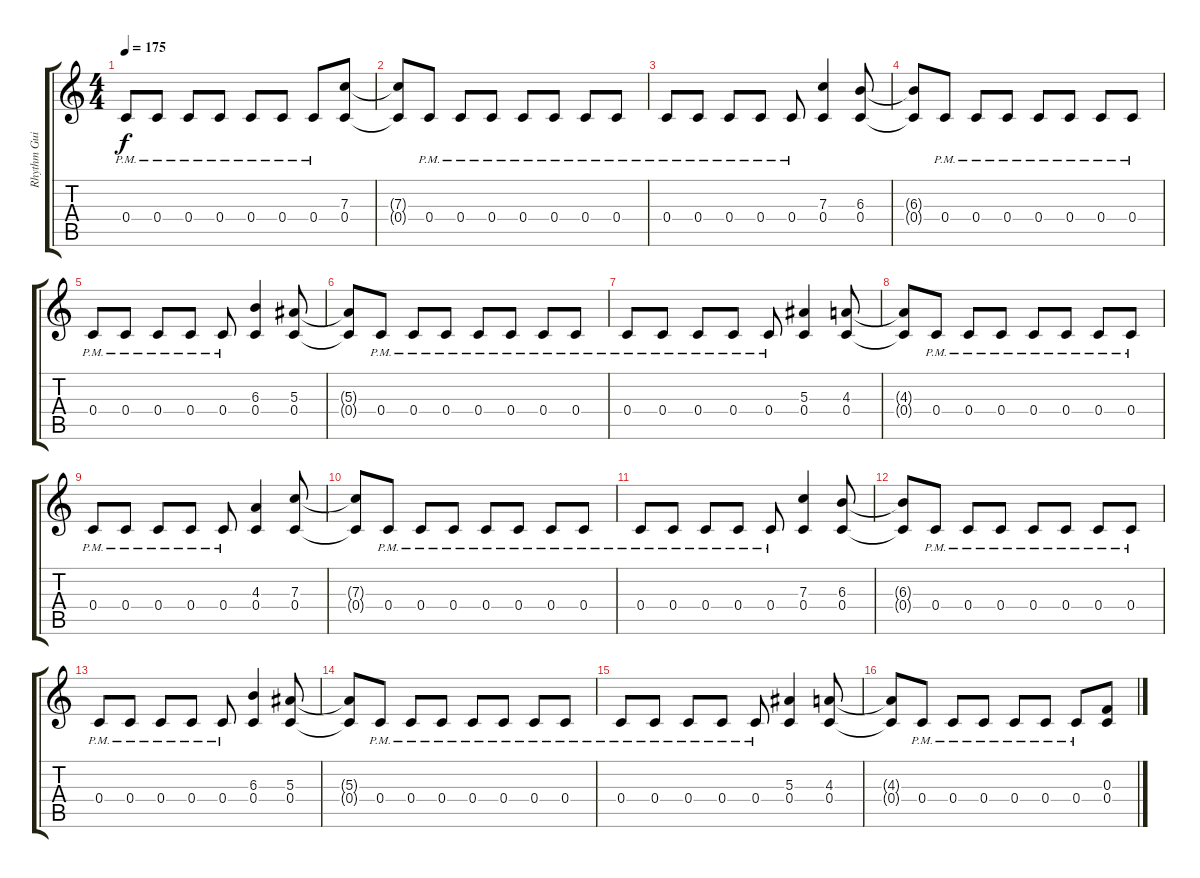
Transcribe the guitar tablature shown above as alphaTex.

\track ("Rhythm Guitar" "Rhythm Gui") {instrument distortionguitar}
\staff {score tabs}
\tuning (D4 A3 F3 C3 G2 D2) {hide}
\ts (4 4)
\tempo 175
\clef g2
\ks c
0.4{pm}.8{dy f} 0.4{pm}.8 0.4{pm}.8 0.4{pm}.8 0.4{pm}.8 0.4{pm}.8 0.4{pm}.8 (7.3 0.4).8 |
(7.3{t} 0.4{t}).8 0.4{pm}.8 0.4{pm}.8 0.4{pm}.8 0.4{pm}.8 0.4{pm}.8 0.4{pm}.8 0.4{pm}.8 |
0.4{pm}.8 0.4{pm}.8 0.4{pm}.8 0.4{pm}.8 0.4{pm}.8 (7.3 0.4).4 (6.3 0.4).8 |
(6.3{t} 0.4{t}).8 0.4{pm}.8 0.4{pm}.8 0.4{pm}.8 0.4{pm}.8 0.4{pm}.8 0.4{pm}.8 0.4{pm}.8 |
0.4{pm}.8 0.4{pm}.8 0.4{pm}.8 0.4{pm}.8 0.4{pm}.8 (6.3 0.4).4 (5.3 0.4).8 |
(5.3{t} 0.4{t}).8 0.4{pm}.8 0.4{pm}.8 0.4{pm}.8 0.4{pm}.8 0.4{pm}.8 0.4{pm}.8 0.4{pm}.8 |
0.4{pm}.8 0.4{pm}.8 0.4{pm}.8 0.4{pm}.8 0.4{pm}.8 (5.3 0.4).4 (4.3 0.4).8 |
(4.3{t} 0.4{t}).8 0.4{pm}.8 0.4{pm}.8 0.4{pm}.8 0.4{pm}.8 0.4{pm}.8 0.4{pm}.8 0.4{pm}.8 |
0.4{pm}.8 0.4{pm}.8 0.4{pm}.8 0.4{pm}.8 0.4{pm}.8 (4.3 0.4).4 (7.3 0.4).8 |
(7.3{t} 0.4{t}).8 0.4{pm}.8 0.4{pm}.8 0.4{pm}.8 0.4{pm}.8 0.4{pm}.8 0.4{pm}.8 0.4{pm}.8 |
0.4{pm}.8 0.4{pm}.8 0.4{pm}.8 0.4{pm}.8 0.4{pm}.8 (7.3 0.4).4 (6.3 0.4).8 |
(6.3{t} 0.4{t}).8 0.4{pm}.8 0.4{pm}.8 0.4{pm}.8 0.4{pm}.8 0.4{pm}.8 0.4{pm}.8 0.4{pm}.8 |
0.4{pm}.8 0.4{pm}.8 0.4{pm}.8 0.4{pm}.8 0.4{pm}.8 (6.3 0.4).4 (5.3 0.4).8 |
(5.3{t} 0.4{t}).8 0.4{pm}.8 0.4{pm}.8 0.4{pm}.8 0.4{pm}.8 0.4{pm}.8 0.4{pm}.8 0.4{pm}.8 |
0.4{pm}.8 0.4{pm}.8 0.4{pm}.8 0.4{pm}.8 0.4{pm}.8 (5.3 0.4).4 (4.3 0.4).8 |
(4.3{t} 0.4{t}).8 0.4{pm}.8 0.4{pm}.8 0.4{pm}.8 0.4{pm}.8 0.4{pm}.8 0.4{pm}.8 (0.3 0.4).8
